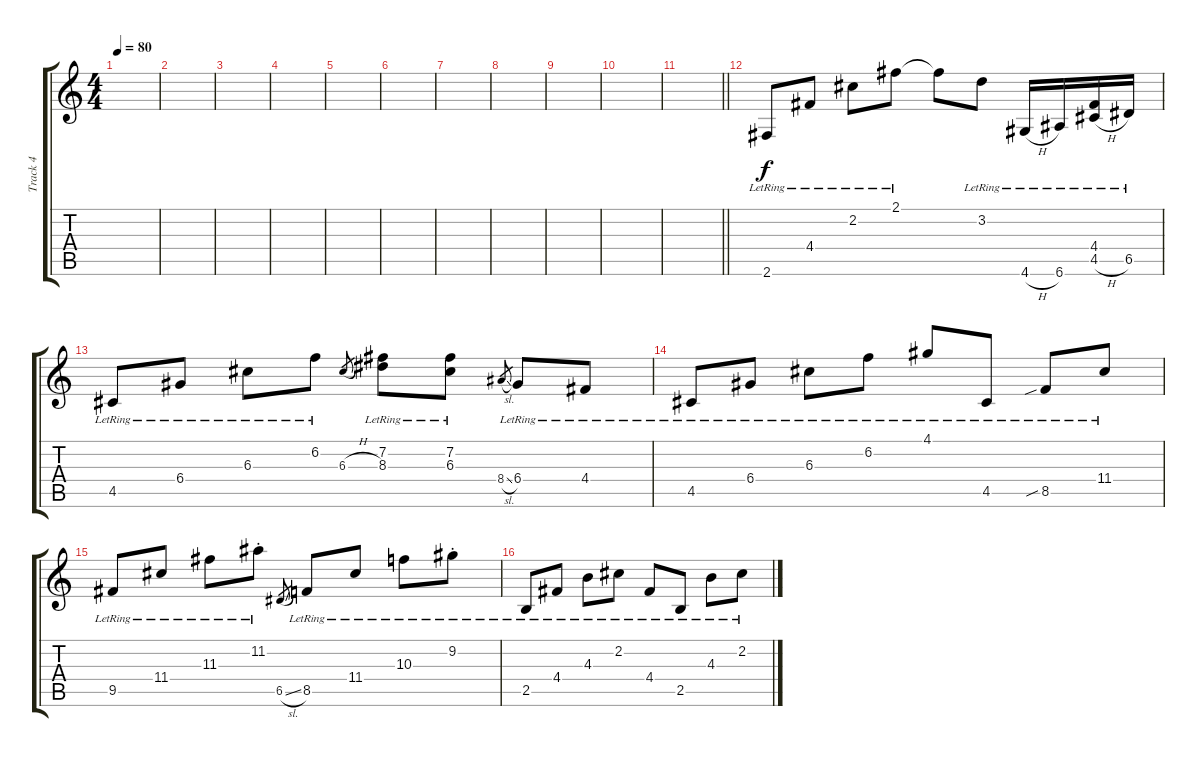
\track ("Track 4" "Track 4") {instrument electricguitarclean}
\staff {score tabs}
\tuning (E4 B3 G3 D3 A2 E2) {hide}
\ts (4 4)
\tempo 80
\clef g2
\ks c
|
|
|
|
|
|
|
|
|
|
\barLineRight lightlight
|
2.6{lr}.8 4.4{lr}.8 2.2{lr}.8 2.1{lr}.8 2.1{t}.8 3.2{lr}.8 4.6{h lr}.16 6.6{lr}.16 (4.4{lr} 4.5{h lr}).16 6.5{lr}.16 |
4.5{lr}.8 6.4{lr}.8 6.3{lr}.8 6.2{lr}.8 6.3{h}.8{gr} (7.2{lr} 8.3{lr}).8 (7.2{lr} 6.3{lr}).8 8.4{sl}.8{gr} 6.4{lr}.8 4.4{lr}.8 |
4.5{lr}.8 6.4{lr}.8 6.3{lr}.8 6.2{lr}.8 4.1{lr}.8 4.5{lr}.8 8.5{sib lr}.8 11.4{lr}.8 |
9.5{lr}.8 11.4{lr}.8 11.3{lr}.8 11.2{st lr}.8 6.5{sl}.8{gr} 8.5{lr}.8 11.4{lr}.8 10.3{lr}.8 9.2{st lr}.8 |
2.5{lr}.8 4.4{lr}.8 4.3{lr}.8 2.2{lr}.8 4.4{lr}.8 2.5{lr}.8 4.3{lr}.8 2.2{lr}.8
